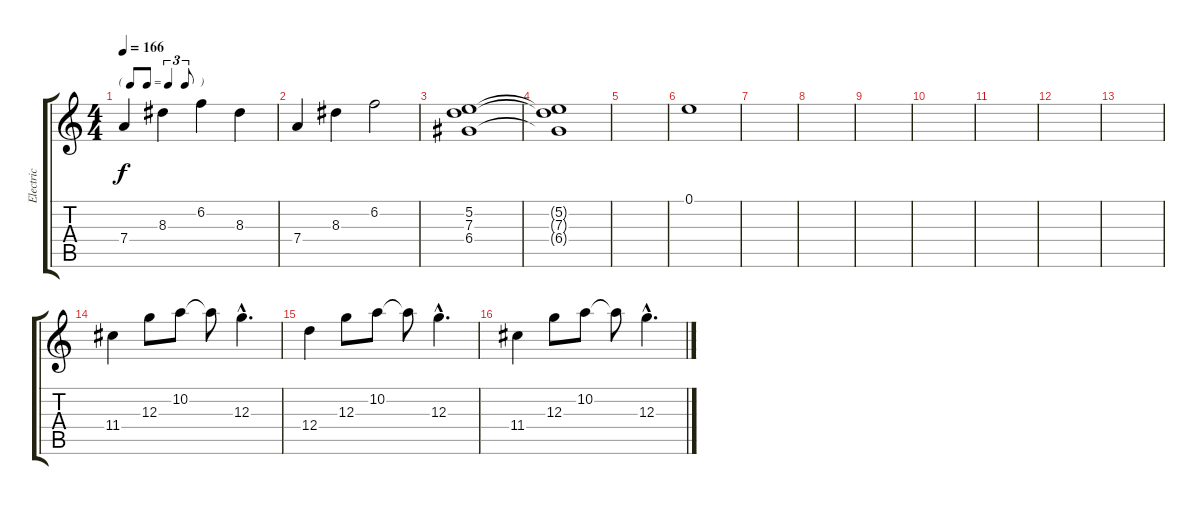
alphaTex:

\track ("Electric" "Electric") {instrument electricguitarclean}
\staff {score tabs}
\tuning (E4 B3 G3 D3 A2 E2) {hide}
\ts (4 4)
\tf triplet8th
\tempo 166
\clef g2
\ks c
7.4.4{dy f} 8.3.4 6.2.4 8.3.4 |
7.4.4 8.3.4 6.2.2 |
(5.2 7.3 6.4).1 |
(5.2{t} 7.3{t} 6.4{t}).1 |
|
0.1.1 |
|
|
|
|
|
|
|
11.4.4 12.3.8 10.2.8 10.2{t}.8 12.3{hac}.4{d} |
12.4.4 12.3.8 10.2.8 10.2{t}.8 12.3{hac}.4{d} |
11.4.4 12.3.8 10.2.8 10.2{t}.8 12.3{hac}.4{d}
